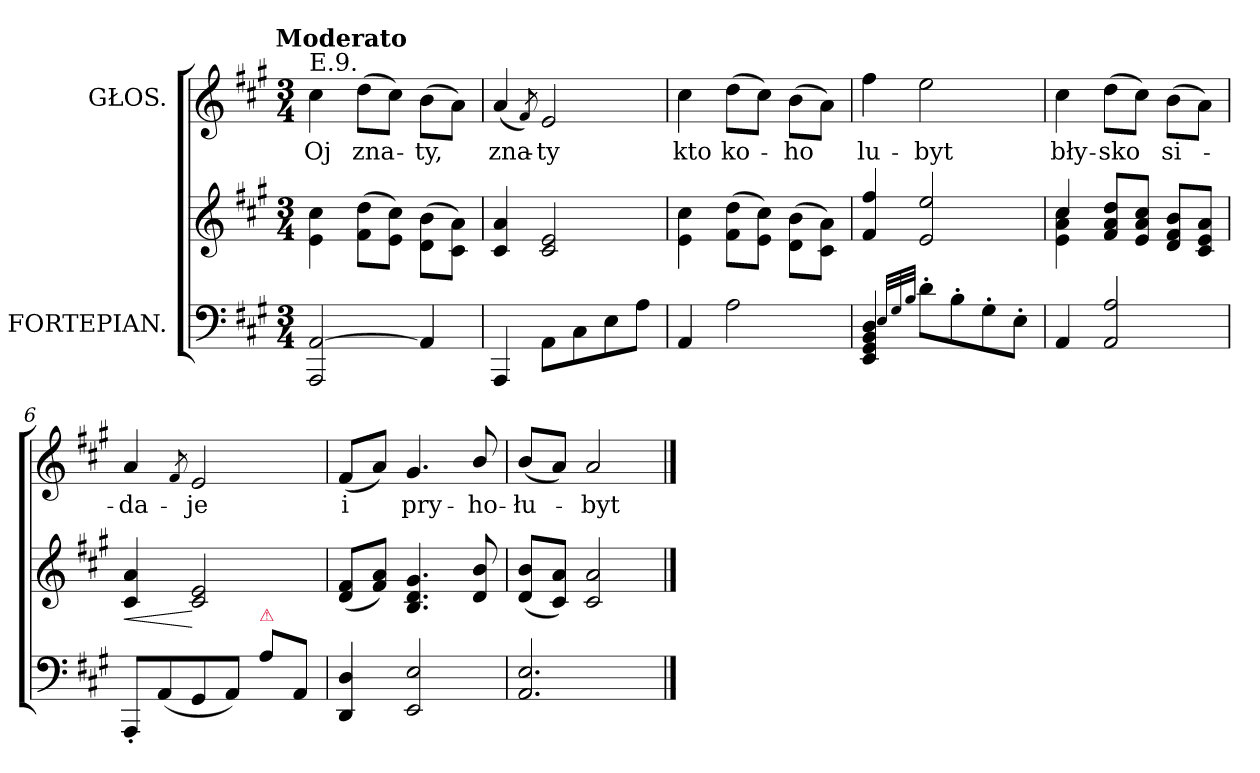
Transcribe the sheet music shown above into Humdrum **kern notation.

**kern	**kern	**dynam	**kern	**text
*part2	*part2	*part2	*part1	*part1
*staff3	*staff2	*staff2/3	*staff1	*staff1
*I"FORTEPIAN.	*	*	*I"GŁOS.	*
*clefF4	*clefG2	*	*clefG2	*
*k[f#c#g#]	*k[f#c#g#]	*	*k[f#c#g#]	*
*A:	*A:	*	*A:	*
!!LO:TX:omd:t=Moderato
*M3/4	*M3/4	*	*M3/4	*
*MM92	*MM92	*	*MM92	*
=1	=1	=1	=1	=1
!	!	!	!LO:TX:a:t=E.9.	!
2AAA/ [2AA/	4e\ 4cc#\	.	4cc#\	Oj
.	(8f#\ 8dd\L	.	(8dd\L	zna-
.	8e\ 8cc#\J)	.	8cc#\J)	.
4AA/]	(8d\ 8b\L	.	(8b\L	-ty,
.	8c#\ 8a\J)	.	8a\J)	.
=2	=2	=2	=2	=2
4AAA/	4c#/ 4a/	.	(4a/	zna-
.	.	.	8qf#/)	.
8AA\L	2c#/ 2e/	.	2e/	-ty
8C#\	.	.	.	.
8E\	.	.	.	.
8A\J	.	.	.	.
=3	=3	=3	=3	=3
4AA/	4e\ 4cc#\	.	4cc#\	kto
2A\	(8f#\ 8dd\L	.	(8dd\L	ko-
.	8e\ 8cc#\J)	.	8cc#\J)	.
.	(8d\ 8b\L	.	(8b\L	-ho
.	8c#\ 8a\J)	.	8a\J)	.
=4	=4	=4	=4	=4
4EE/ 4GG#/ 4BB/ 4D/	4f#/ 4ff#/	.	4ff#\	lu-
32qE/LLL	.	.	.	.
32qG#/	.	.	.	.
32qB/JJJ	.	.	.	.
8d'\L	2e/ 2ee/	.	2ee\	-byt
8B'\	.	.	.	.
8G#'\	.	.	.	.
8E'\J	.	.	.	.
=5	=5	=5	=5	=5
*	*^	*	*	*
4AA/	4cc#/	4e\ 4a\ 4cc#\	.	4cc#\	bły-
2AA/ 2A/	8f#/ 8a/ 8dd/L	2ryy	.	(8dd\L	-sko
.	8e/ 8a/ 8cc#/J	.	.	8cc#\J)	.
.	8d/ 8f#/ 8b/L	.	.	(8b\L	si-
.	8c#/ 8e/ 8a/J	.	.	8a\J)	.
*	*v	*v	*	*	*
=6	=6	=6	=6	=6
!	!	!LO:HP:b	!	!
8AAA'/L	4c#/ 4a/	<	4a/	-da-
(8AA/	.	.	.	.
.	.	.	8qf#/	.
8GG#/	2c#/ 2e/	[	2e/	-je
8AA/J)	.	.	.	.
!LO:TX:a:color=crimson:t=⚠	!	!	!	!
8A\L	.	.	.	.
8AA/J	.	.	.	.
=7	=7	=7	=7	=7
4DD/ 4D/	(8d/ 8f#/L	.	(8f#/L	i
.	8f#/ 8a/J)	.	8a/J)	.
2EE/ 2E/	4.B/ 4.d/ 4.g#/	.	4.g#/	pry-
.	8d/ 8b/	.	8b/	-ho-
=8	=8	=8	=8	=8
2.AA/ 2.E/	(8d/ 8b/L	.	(8b/L	-łu-
.	8c#/ 8a/J)	.	8a/J)	.
.	2c#/ 2a/	.	2a/	-byt
==	==	==	==	==
*-	*-	*-	*-	*-
